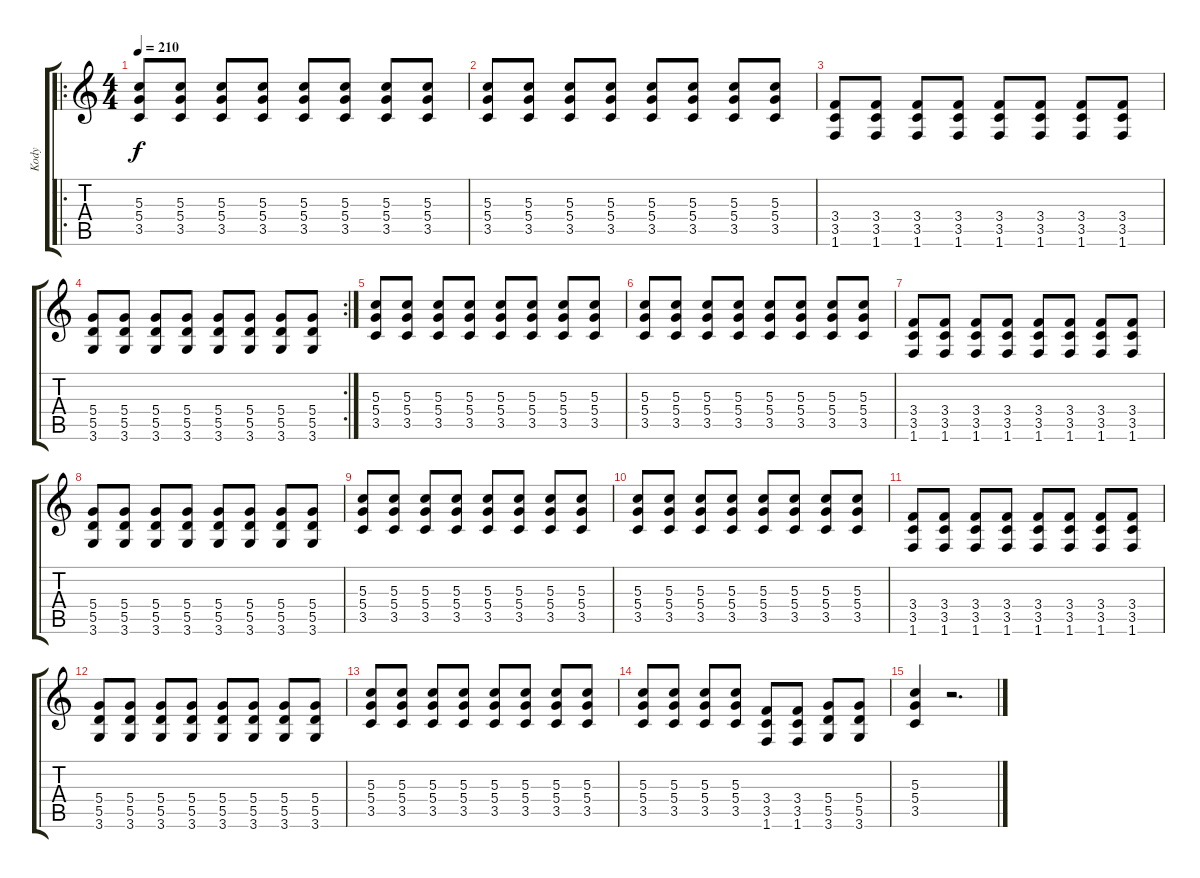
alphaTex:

\track ("Kody" "Kody") {instrument distortionguitar}
\staff {score tabs}
\tuning (E4 B3 G3 D3 A2 E2) {hide}
\ro
\ts (4 4)
\tempo 210
\clef g2
\ks c
(5.3 5.4 3.5).8{dy f} (5.3 5.4 3.5).8 (5.3 5.4 3.5).8 (5.3 5.4 3.5).8 (5.3 5.4 3.5).8 (5.3 5.4 3.5).8 (5.3 5.4 3.5).8 (5.3 5.4 3.5).8 |
(5.3 5.4 3.5).8 (5.3 5.4 3.5).8 (5.3 5.4 3.5).8 (5.3 5.4 3.5).8 (5.3 5.4 3.5).8 (5.3 5.4 3.5).8 (5.3 5.4 3.5).8 (5.3 5.4 3.5).8 |
(3.4 3.5 1.6).8 (3.4 3.5 1.6).8 (3.4 3.5 1.6).8 (3.4 3.5 1.6).8 (3.4 3.5 1.6).8 (3.4 3.5 1.6).8 (3.4 3.5 1.6).8 (3.4 3.5 1.6).8 |
\rc 2
(5.4 5.5 3.6).8 (5.4 5.5 3.6).8 (5.4 5.5 3.6).8 (5.4 5.5 3.6).8 (5.4 5.5 3.6).8 (5.4 5.5 3.6).8 (5.4 5.5 3.6).8 (5.4 5.5 3.6).8 |
(5.3 5.4 3.5).8 (5.3 5.4 3.5).8 (5.3 5.4 3.5).8 (5.3 5.4 3.5).8 (5.3 5.4 3.5).8 (5.3 5.4 3.5).8 (5.3 5.4 3.5).8 (5.3 5.4 3.5).8 |
(5.3 5.4 3.5).8 (5.3 5.4 3.5).8 (5.3 5.4 3.5).8 (5.3 5.4 3.5).8 (5.3 5.4 3.5).8 (5.3 5.4 3.5).8 (5.3 5.4 3.5).8 (5.3 5.4 3.5).8 |
(3.4 3.5 1.6).8 (3.4 3.5 1.6).8 (3.4 3.5 1.6).8 (3.4 3.5 1.6).8 (3.4 3.5 1.6).8 (3.4 3.5 1.6).8 (3.4 3.5 1.6).8 (3.4 3.5 1.6).8 |
(5.4 5.5 3.6).8 (5.4 5.5 3.6).8 (5.4 5.5 3.6).8 (5.4 5.5 3.6).8 (5.4 5.5 3.6).8 (5.4 5.5 3.6).8 (5.4 5.5 3.6).8 (5.4 5.5 3.6).8 |
(5.3 5.4 3.5).8 (5.3 5.4 3.5).8 (5.3 5.4 3.5).8 (5.3 5.4 3.5).8 (5.3 5.4 3.5).8 (5.3 5.4 3.5).8 (5.3 5.4 3.5).8 (5.3 5.4 3.5).8 |
(5.3 5.4 3.5).8 (5.3 5.4 3.5).8 (5.3 5.4 3.5).8 (5.3 5.4 3.5).8 (5.3 5.4 3.5).8 (5.3 5.4 3.5).8 (5.3 5.4 3.5).8 (5.3 5.4 3.5).8 |
(3.4 3.5 1.6).8 (3.4 3.5 1.6).8 (3.4 3.5 1.6).8 (3.4 3.5 1.6).8 (3.4 3.5 1.6).8 (3.4 3.5 1.6).8 (3.4 3.5 1.6).8 (3.4 3.5 1.6).8 |
(5.4 5.5 3.6).8 (5.4 5.5 3.6).8 (5.4 5.5 3.6).8 (5.4 5.5 3.6).8 (5.4 5.5 3.6).8 (5.4 5.5 3.6).8 (5.4 5.5 3.6).8 (5.4 5.5 3.6).8 |
(5.3 5.4 3.5).8 (5.3 5.4 3.5).8 (5.3 5.4 3.5).8 (5.3 5.4 3.5).8 (5.3 5.4 3.5).8 (5.3 5.4 3.5).8 (5.3 5.4 3.5).8 (5.3 5.4 3.5).8 |
(5.3 5.4 3.5).8 (5.3 5.4 3.5).8 (5.3 5.4 3.5).8 (5.3 5.4 3.5).8 (3.4 3.5 1.6).8 (3.4 3.5 1.6).8 (5.4 5.5 3.6).8 (5.4 5.5 3.6).8 |
(5.3 5.4 3.5).4 r.2{d}
